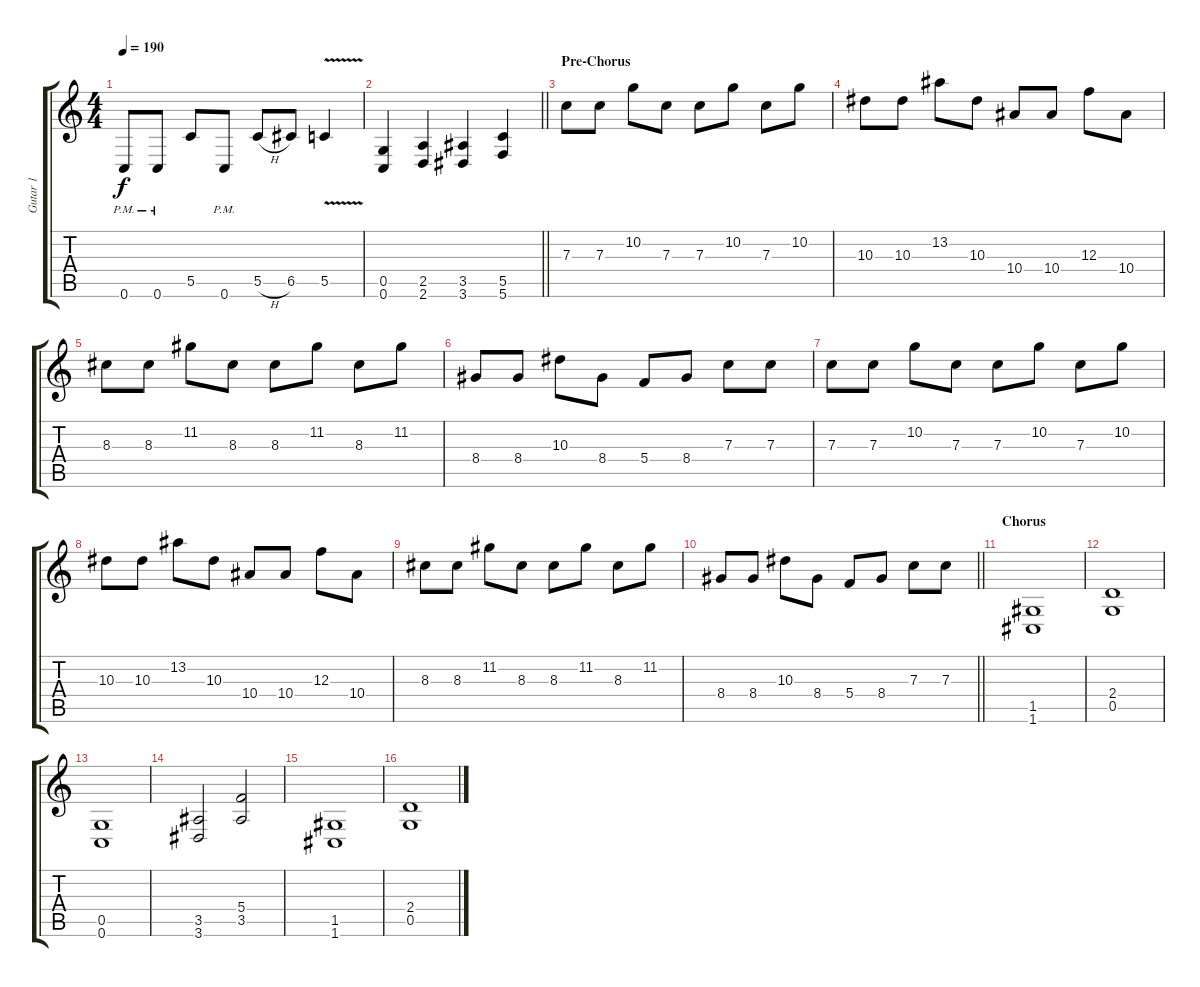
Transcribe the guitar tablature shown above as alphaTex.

\track ("Gutar 1" "Gutar 1") {instrument distortionguitar}
\staff {score tabs}
\tuning (D4 A3 F3 C3 G2 C2) {hide}
\ts (4 4)
\tempo 190
\clef g2
\ks c
0.6{pm}.8{dy f} 0.6{pm}.8 5.5.8 0.6{pm}.8 5.5{h}.8 6.5.8 5.5{v}.4 |
\barLineRight lightlight
(0.5 0.6).4 (2.5 2.6).4 (3.5 3.6).4 (5.5 5.6).4 |
\section ("" "Pre-Chorus")
7.3.8 7.3.8 10.2.8 7.3.8 7.3.8 10.2.8 7.3.8 10.2.8 |
10.3.8 10.3.8 13.2.8 10.3.8 10.4.8 10.4.8 12.3.8 10.4.8 |
8.3.8 8.3.8 11.2.8 8.3.8 8.3.8 11.2.8 8.3.8 11.2.8 |
8.4.8 8.4.8 10.3.8 8.4.8 5.4.8 8.4.8 7.3.8 7.3.8 |
7.3.8 7.3.8 10.2.8 7.3.8 7.3.8 10.2.8 7.3.8 10.2.8 |
10.3.8 10.3.8 13.2.8 10.3.8 10.4.8 10.4.8 12.3.8 10.4.8 |
8.3.8 8.3.8 11.2.8 8.3.8 8.3.8 11.2.8 8.3.8 11.2.8 |
\barLineRight lightlight
8.4.8 8.4.8 10.3.8 8.4.8 5.4.8 8.4.8 7.3.8 7.3.8 |
\section ("" "Chorus")
(1.5 1.6).1 |
(2.4 0.5).1 |
(0.5 0.6).1 |
(3.5 3.6).2 (5.4 3.5).2 |
(1.5 1.6).1 |
(2.4 0.5).1
